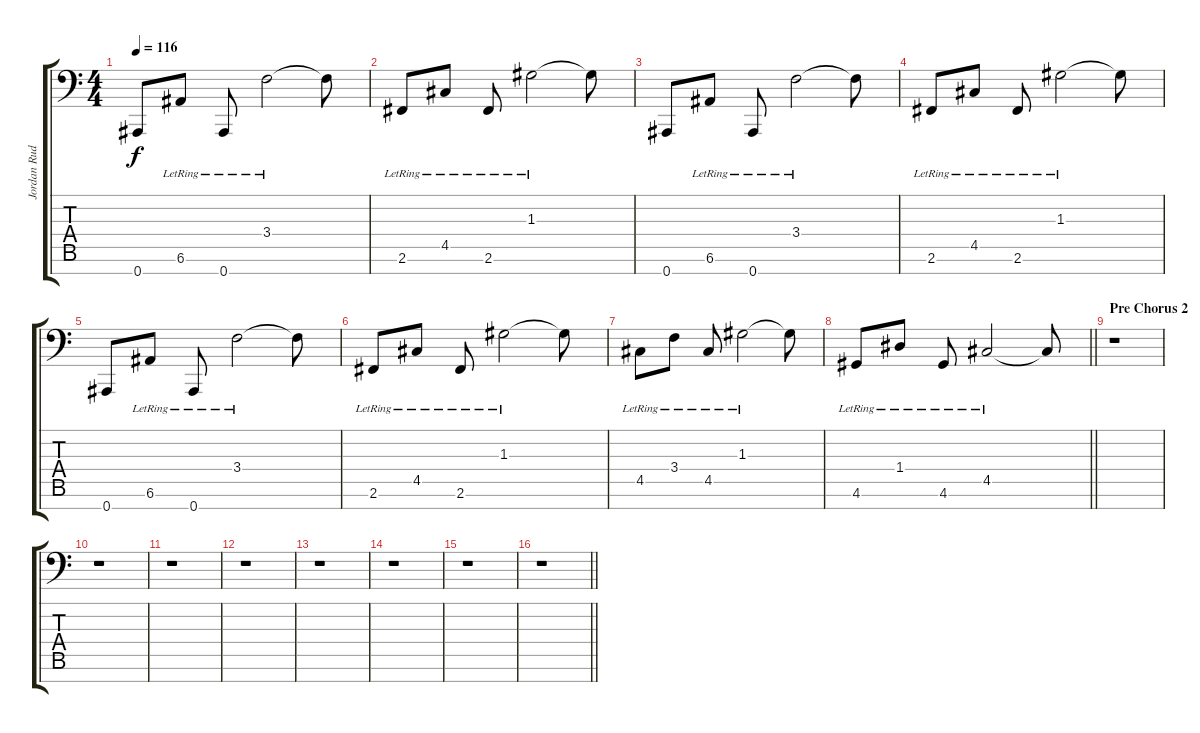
\track ("Jordan Rudess [Piano]" "Jordan Rud") {instrument acousticgrandpiano}
\staff {score tabs}
\tuning (E4 B3 G3 D3 A2 E2 Bb1) {hide}
\ts (4 4)
\tempo 116
\clef f4
\ks c
0.7.8{dy f} 6.6{lr}.8 0.7{lr}.8 3.4{lr}.2 3.4{t}.8 |
2.6{lr}.8 4.5{lr}.8 2.6{lr}.8 1.3{lr}.2 1.3{t}.8 |
0.7.8 6.6{lr}.8 0.7{lr}.8 3.4{lr}.2 3.4{t}.8 |
2.6{lr}.8 4.5{lr}.8 2.6{lr}.8 1.3{lr}.2 1.3{t}.8 |
0.7.8 6.6{lr}.8 0.7{lr}.8 3.4{lr}.2 3.4{t}.8 |
2.6{lr}.8 4.5{lr}.8 2.6{lr}.8 1.3{lr}.2 1.3{t}.8 |
4.5{lr}.8 3.4{lr}.8 4.5{lr}.8 1.3{lr}.2 1.3{t}.8 |
\barLineRight lightlight
4.6{lr}.8 1.4{lr}.8 4.6{lr}.8 4.5{lr}.2 4.5{t}.8 |
\section ("" "Pre Chorus 2")
r.1 |
r.1 |
r.1 |
r.1 |
r.1 |
r.1 |
r.1 |
\barLineRight lightlight
r.1
